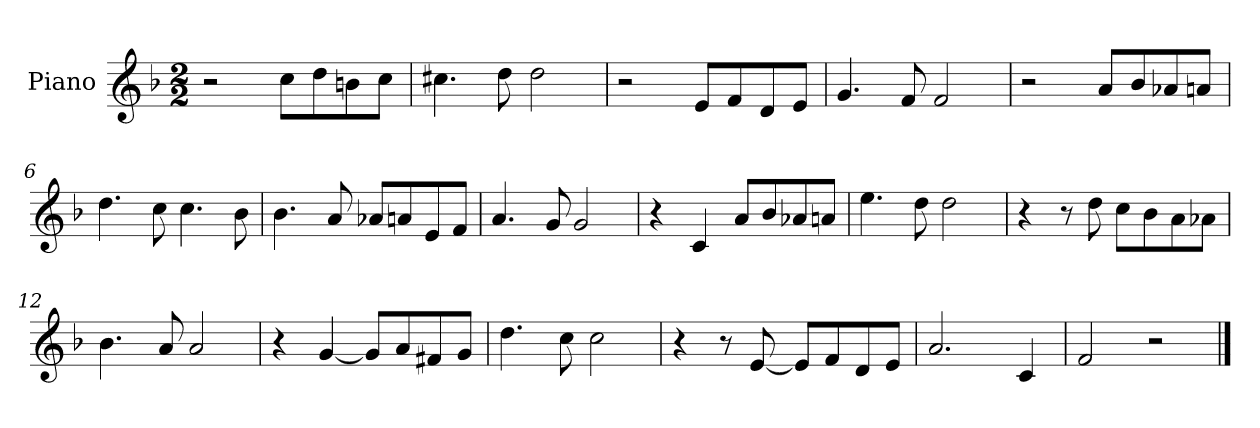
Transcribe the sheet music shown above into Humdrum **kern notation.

**kern
*part1
*staff1
*I"Piano
*I'Pno.
*clefG2
*k[b-]
*M2/2
*MM120
=1
2r
8cc\L
8dd\
8bn\
8cc\J
=2
4.cc#X\
8dd\
2dd\
=3
2r
8e/L
8f/
8d/
8e/J
=4
4.g/
8f/
2f/
=5
2r
8a/L
8b-/
8a-X/
8an/J
=6
4.dd\
8cc\
4.cc\
8b-\
=7
4.b-\
8a/
8a-X/L
8an/
8e/
8f/J
=8
4.a/
8g/
2g/
!!LO:LB:g=z
=9
4r
4c/
8a/L
8b-/
8a-X/
8an/J
=10
4.ee\
8dd\
2dd\
=11
4r
8r
8dd\
8cc\L
8b-\
8a\
8a-X\J
=12
4.b-\
8a/
2a/
=13
4r
[4g/
8g/L]
8a/
8f#X/
8g/J
=14
4.dd\
8cc\
2cc\
=15
4r
8r
[8e/
8e/L]
8f/
8d/
8e/J
=16
2.a/
4c/
!!LO:LB:g=z
=17
2f/
2r
==
*-
